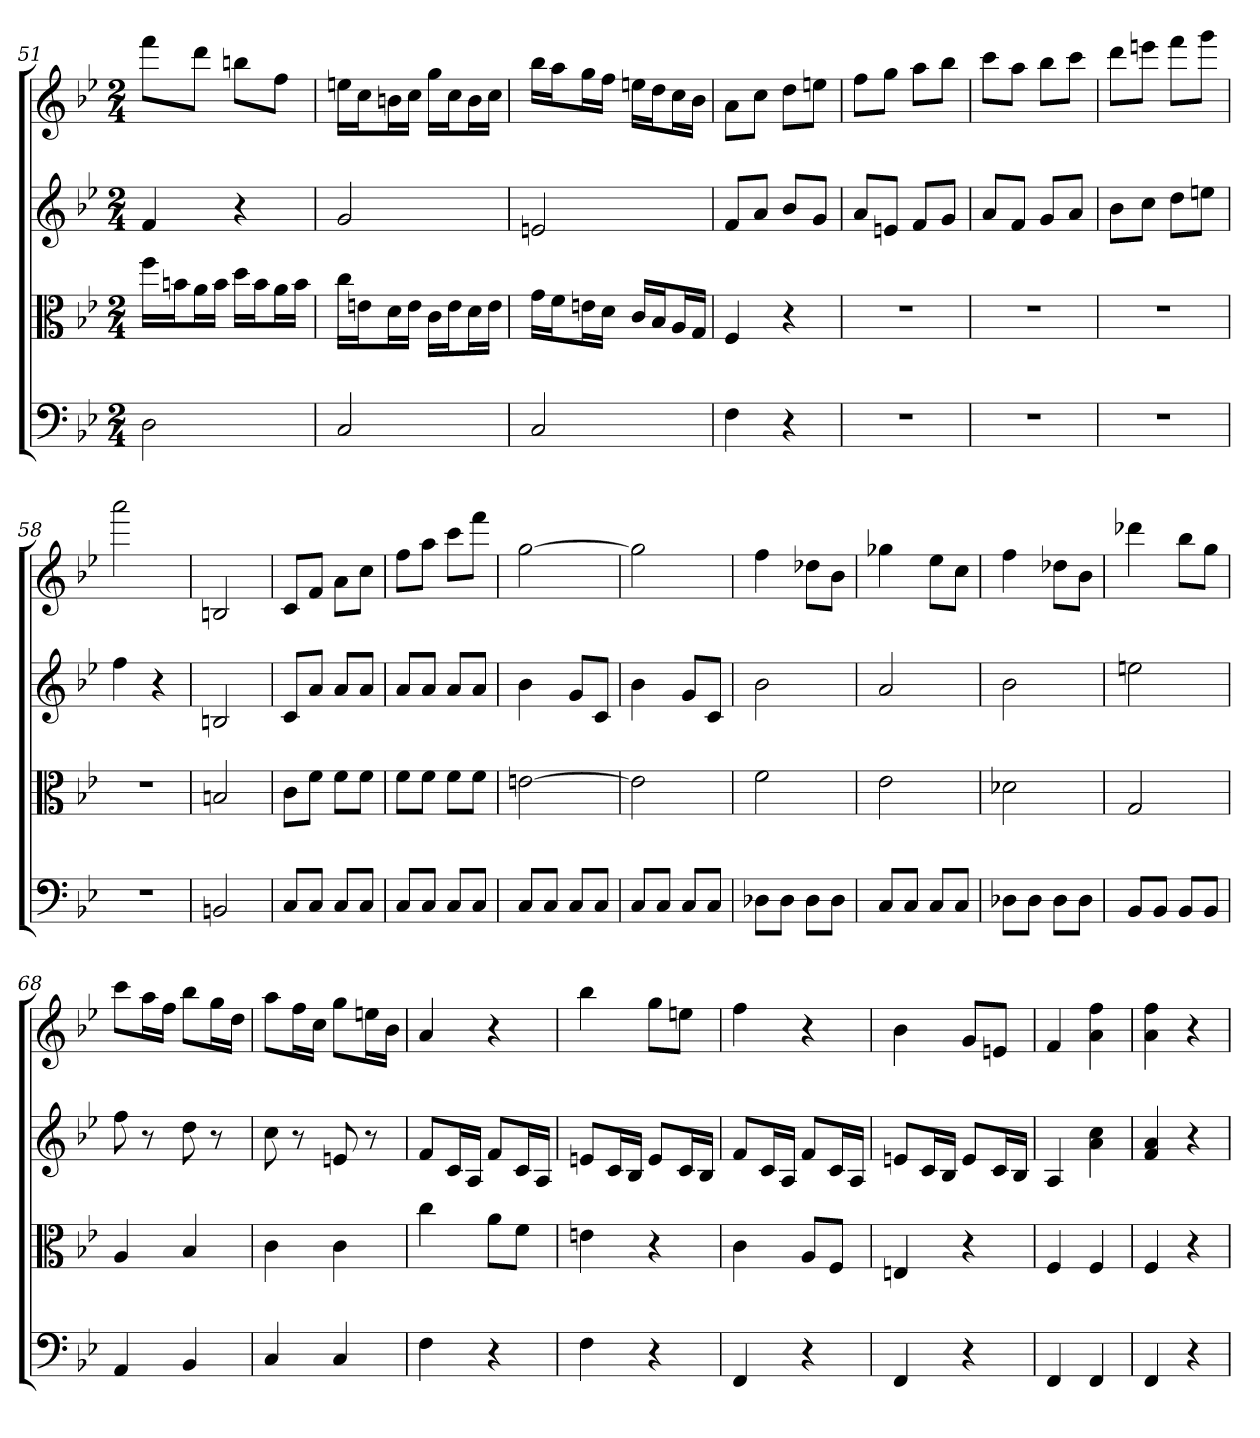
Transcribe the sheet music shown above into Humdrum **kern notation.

**kern	**kern	**kern	**kern
*part4	*part3	*part2	*part1
*staff4	*staff3	*staff2	*staff1
*clefF4	*clefC3	*	*
*k[b-e-]	*k[b-e-]	*k[b-e-]	*k[b-e-]
*B-:	*B-:	*B-:	*B-:
*M2/4	*M2/4	*M2/4	*M2/4
=51	=51	=51	=51
2D	16ff\LL	4f	8fffL
.	16bn\J	.	.
.	16a\L	.	8dddJ
.	16b\JJ	.	.
.	16dd\LL	4r	8bbnL
.	16b\J	.	.
.	16a\L	.	8ffJ
.	16b\JJ	.	.
=52	=52	=52	=52
2C	16cc\LL	2g	16eenLL
.	16en\J	.	16ccJ
.	16d\L	.	16bnL
.	16e\JJ	.	16ccJJ
.	16c\LL	.	16ggLL
.	16e\J	.	16ccJ
.	16d\L	.	16bL
.	16e\JJ	.	16ccJJ
=53	=53	=53	=53
2C	16g\LL	2en	16bb-LL
.	16f\J	.	16aaJ
.	16en\L	.	16ggL
.	16d\JJ	.	16ffJJ
.	16c/LL	.	16eenLL
.	16B-/J	.	16ddJ
.	16A/L	.	16ccL
.	16G/JJ	.	16b-JJ
=54	=54	=54	=54
4F	4F	8fL	8aL
.	.	8aJ	8ccJ
4r	4r	8b-L	8ddL
.	.	8gJ	8eenJ
=55	=55	=55	=55
2r	2r	8aL	8ffL
.	.	8enJ	8ggJ
.	.	8fL	8aaL
.	.	8gJ	8bb-J
=56	=56	=56	=56
2r	2r	8aL	8cccL
.	.	8fJ	8aaJ
.	.	8gL	8bb-L
.	.	8aJ	8cccJ
=57	=57	=57	=57
2r	2r	8b-L	8dddL
.	.	8ccJ	8eeenJ
.	.	8ddL	8fffL
.	.	8eenJ	8gggJ
=58	=58	=58	=58
2r	2r	4ff	2aaa
.	.	4r	.
=59	=59	=59	=59
2BBn	2Bn	2Bn	2Bn
=60	=60	=60	=60
8C/L	8c\L	8cL	8cL
8C/J	8f\J	8aJ	8fJ
8C/L	8f\L	8aL	8aL
8C/J	8f\J	8aJ	8ccJ
=61	=61	=61	=61
8C/L	8f\L	8aL	8ffL
8C/J	8f\J	8aJ	8aaJ
8C/L	8f\L	8aL	8cccL
8C/J	8f\J	8aJ	8fffJ
=62	=62	=62	=62
8C/L	[2en	4b-	[2gg
8C/J	.	.	.
8C/L	.	8gL	.
8C/J	.	8cJ	.
=63	=63	=63	=63
8C/L	2e]	4b-	2gg]
8C/J	.	.	.
8C/L	.	8gL	.
8C/J	.	8cJ	.
=64	=64	=64	=64
8D-X\L	2f	2b-	4ff
8D-\J	.	.	.
8D-\L	.	.	8dd-XL
8D-\J	.	.	8b-J
=65	=65	=65	=65
8C/L	2e-	2a	4gg-X
8C/J	.	.	.
8C/L	.	.	8ee-L
8C/J	.	.	8ccJ
=66	=66	=66	=66
8D-X\L	2d-X	2b-	4ff
8D-\J	.	.	.
8D-\L	.	.	8dd-XL
8D-\J	.	.	8b-J
=67	=67	=67	=67
8BB-/L	2G	2een	4ddd-X
8BB-/J	.	.	.
8BB-/L	.	.	8bb-L
8BB-/J	.	.	8ggJ
=68	=68	=68	=68
4AA	4A	8ff	8cccL
.	.	8r	16aaL
.	.	.	16ffJJ
4BB-	4B-	8dd	8bb-L
.	.	8r	16ggL
.	.	.	16ddJJ
=69	=69	=69	=69
4C	4c	8cc	8aaL
.	.	8r	16ffL
.	.	.	16ccJJ
4C	4c	8en	8ggL
.	.	8r	16eenL
.	.	.	16b-JJ
=70	=70	=70	=70
4F	4cc	8fL	4a
.	.	16cL	.
.	.	16AJJ	.
4r	8a\L	8fL	4r
.	8f\J	16cL	.
.	.	16AJJ	.
=71	=71	=71	=71
4F	4en	8enL	4bb-
.	.	16cL	.
.	.	16B-JJ	.
4r	4r	8eL	8ggL
.	.	16cL	8eenJ
.	.	16B-JJ	.
=72	=72	=72	=72
4FF	4c	8fL	4ff
.	.	16cL	.
.	.	16AJJ	.
4r	8A/L	8fL	4r
.	8F/J	16cL	.
.	.	16AJJ	.
=73	=73	=73	=73
4FF	4En	8enL	4b-
.	.	16cL	.
.	.	16B-JJ	.
4r	4r	8eL	8gL
.	.	16cL	8enJ
.	.	16B-JJ	.
=74	=74	=74	=74
4FF	4F	4A	4f
4FF	4F	4a 4cc	4a 4ff
=75	=75	=75	=75
4FF	4F	4f 4a	4a 4ff
4r	4r	4r	4r
=	=	=	=
*-	*-	*-	*-
